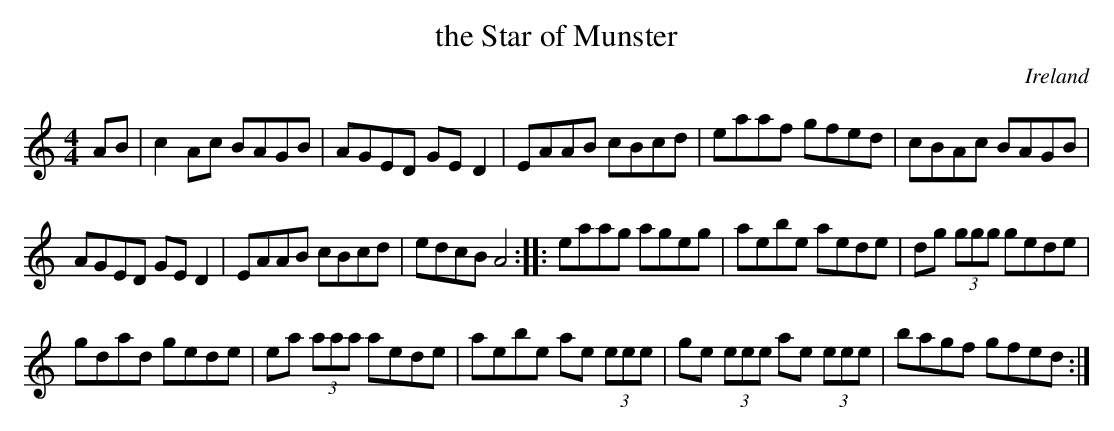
X:1
T:the Star of Munster
M:4/4
O:Ireland
K:C major
AB|\
c2Ac BAGB|AGED GED2|EAAB cBcd|eaaf gfed|\
cBAc BAGB|
AGED GED2|\
EAAB cBcd|edcB A4:: \
eaag ageg|aebe aede|\
dg (3ggg gede|
gdad gede|\
ea (3aaa aede|aebe ae (3eee|\
ge (3eee ae (3eee|bagf gfed:|
